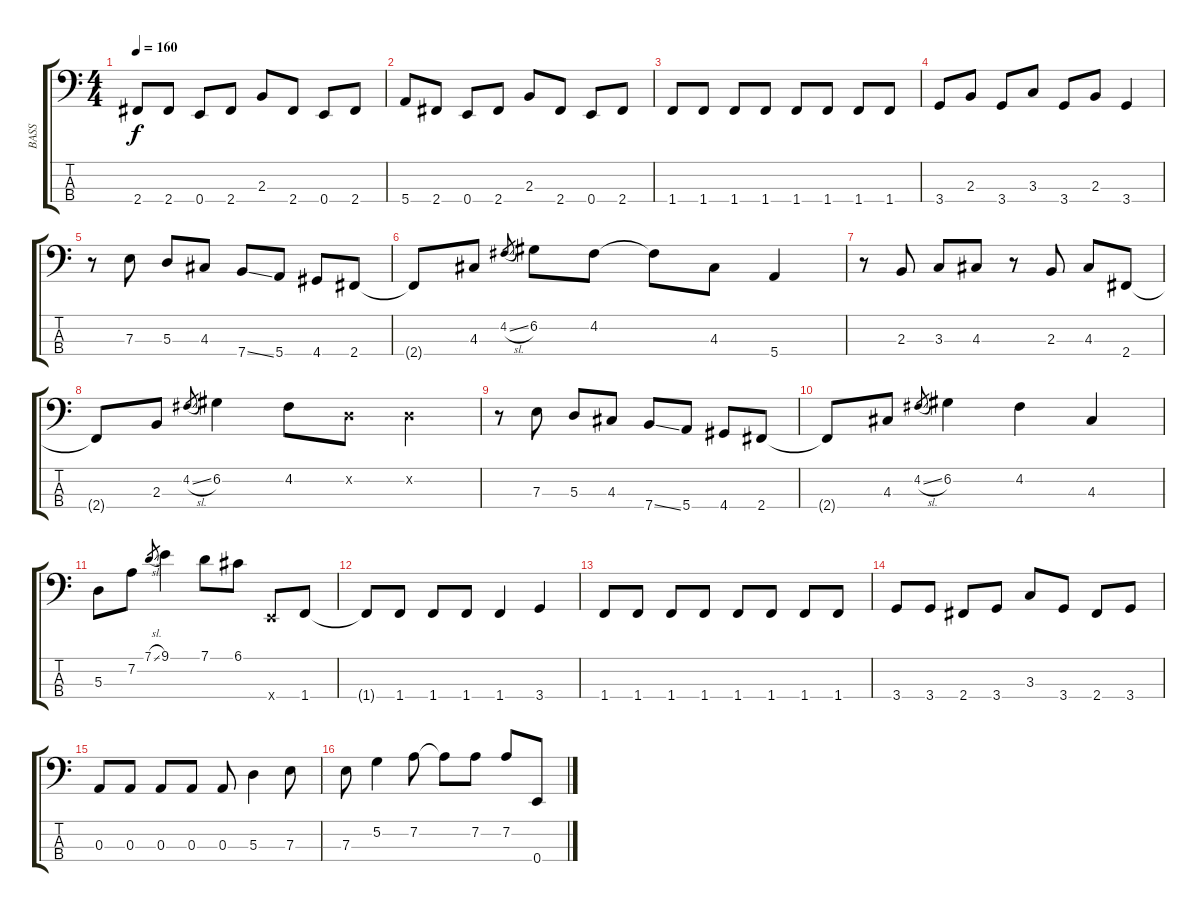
\track ("BASS" "BASS") {instrument electricbasspick}
\staff {score tabs}
\tuning (G2 D2 A1 E1) {hide}
\ts (4 4)
\tempo 160
\clef f4
\ks c
2.4.8{dy f} 2.4.8 0.4.8 2.4.8 2.3.8 2.4.8 0.4.8 2.4.8 |
5.4.8 2.4.8 0.4.8 2.4.8 2.3.8 2.4.8 0.4.8 2.4.8 |
1.4.8 1.4.8 1.4.8 1.4.8 1.4.8 1.4.8 1.4.8 1.4.8 |
3.4.8 2.3.8 3.4.8 3.3.8 3.4.8 2.3.8 3.4.4 |
r.8 7.3.8 5.3.8 4.3.8 7.4{ss}.8 5.4.8 4.4.8 2.4.8 |
2.4{t}.8 4.3.8 4.2{sl}.8{gr} 6.2.8 4.2.8 4.2{t}.8 4.3.8 5.4.4 |
r.8 2.3.8 3.3.8 4.3.8 r.8 2.3.8 4.3.8 2.4.8 |
2.4{t}.8 2.3.8 4.2{sl}.8{gr} 6.2.4 4.2.8 0.2{x}.8 0.2{x}.4 |
r.8 7.3.8 5.3.8 4.3.8 7.4{ss}.8 5.4.8 4.4.8 2.4.8 |
2.4{t}.8 4.3.8 4.2{sl}.8{gr} 6.2.4 4.2.4 4.3.4 |
5.3.8 7.2.8 7.1{sl}.8{gr} 9.1.4 7.1.8 6.1.8 0.4{x}.8 1.4.8 |
1.4{t}.8 1.4.8 1.4.8 1.4.8 1.4.4 3.4.4 |
1.4.8 1.4.8 1.4.8 1.4.8 1.4.8 1.4.8 1.4.8 1.4.8 |
3.4.8 3.4.8 2.4.8 3.4.8 3.3.8 3.4.8 2.4.8 3.4.8 |
0.3.8 0.3.8 0.3.8 0.3.8 0.3.8 5.3.4 7.3.8 |
7.3.8 5.2.4 7.2.8 7.2{t}.8 7.2.8 7.2.8 0.4.8
